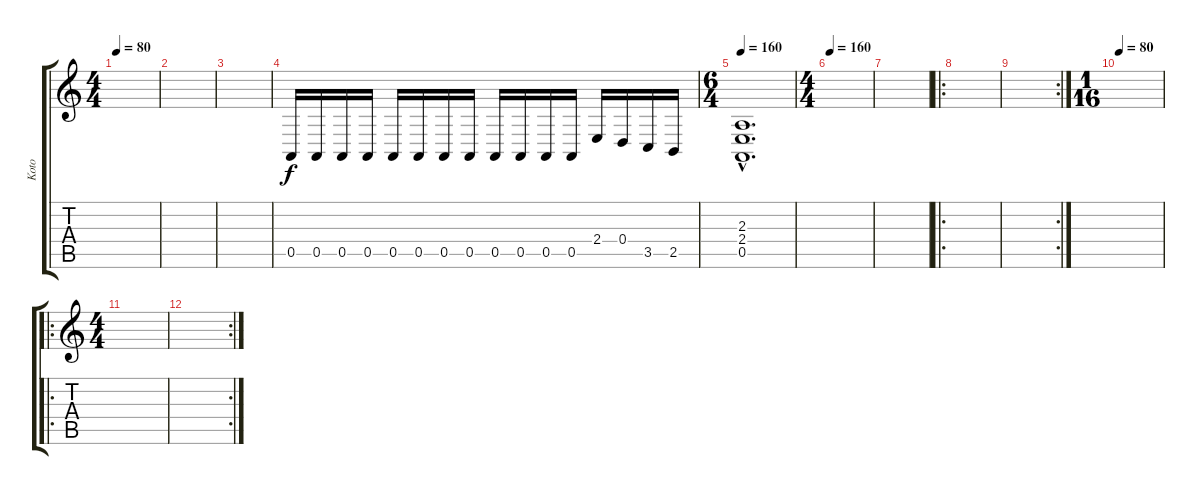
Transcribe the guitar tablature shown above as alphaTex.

\track ("Koto" "Koto") {instrument koto}
\staff {score tabs}
\tuning (E4 B3 G3 D3 A2 E2) {hide}
\ts (4 4)
\tempo 80
\clef g2
\ks c
|
|
|
0.5.16 0.5.16 0.5.16 0.5.16 0.5.16 0.5.16 0.5.16 0.5.16 0.5.16 0.5.16 0.5.16 0.5.16 2.4.16 0.4.16 3.5.16 2.5.16 |
\ts (6 4)
\tempo 160
(2.3{hac} 2.4{hac} 0.5{hac}).1{d volume 0} |
\ts (4 4)
\tempo 160
|
|
\ro
|
\rc 2
|
\ts (1 16)
\tempo 80
|
\ro
\ts (4 4)
|
\rc 2
